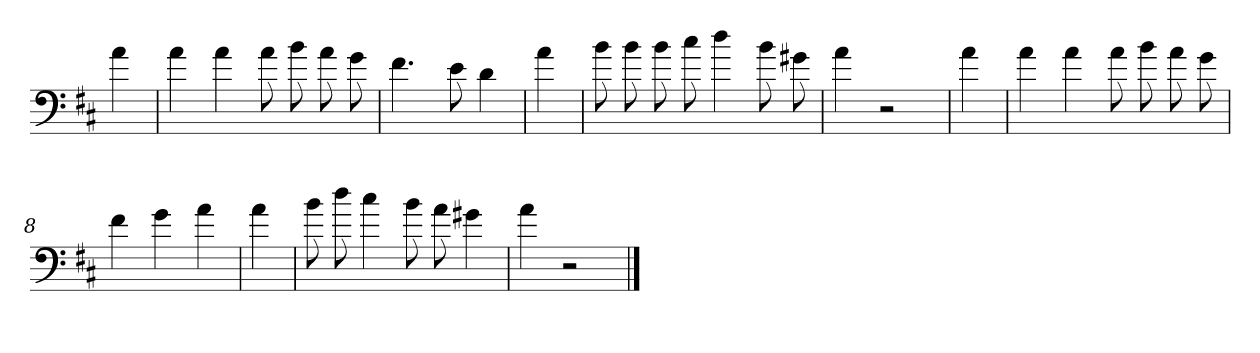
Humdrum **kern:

**kern
*part1
*staff1
*clefF4
*k[f#c#]
=
4a
=1
4a
4a
8a
8b
8a
8g
=2
4.f#
8e
4d
=3
4a
=4
8b
8b
8b
8cc#
4dd
8b
8g#X
=5
4a
2r
=6
4a
=7
4a
4a
8a
8b
8a
8g
=8
4f#
4g
4a
=9
4a
=10
8b
8dd
4cc#
8b
8a
4g#X
=11
4a
2r
==
*-
